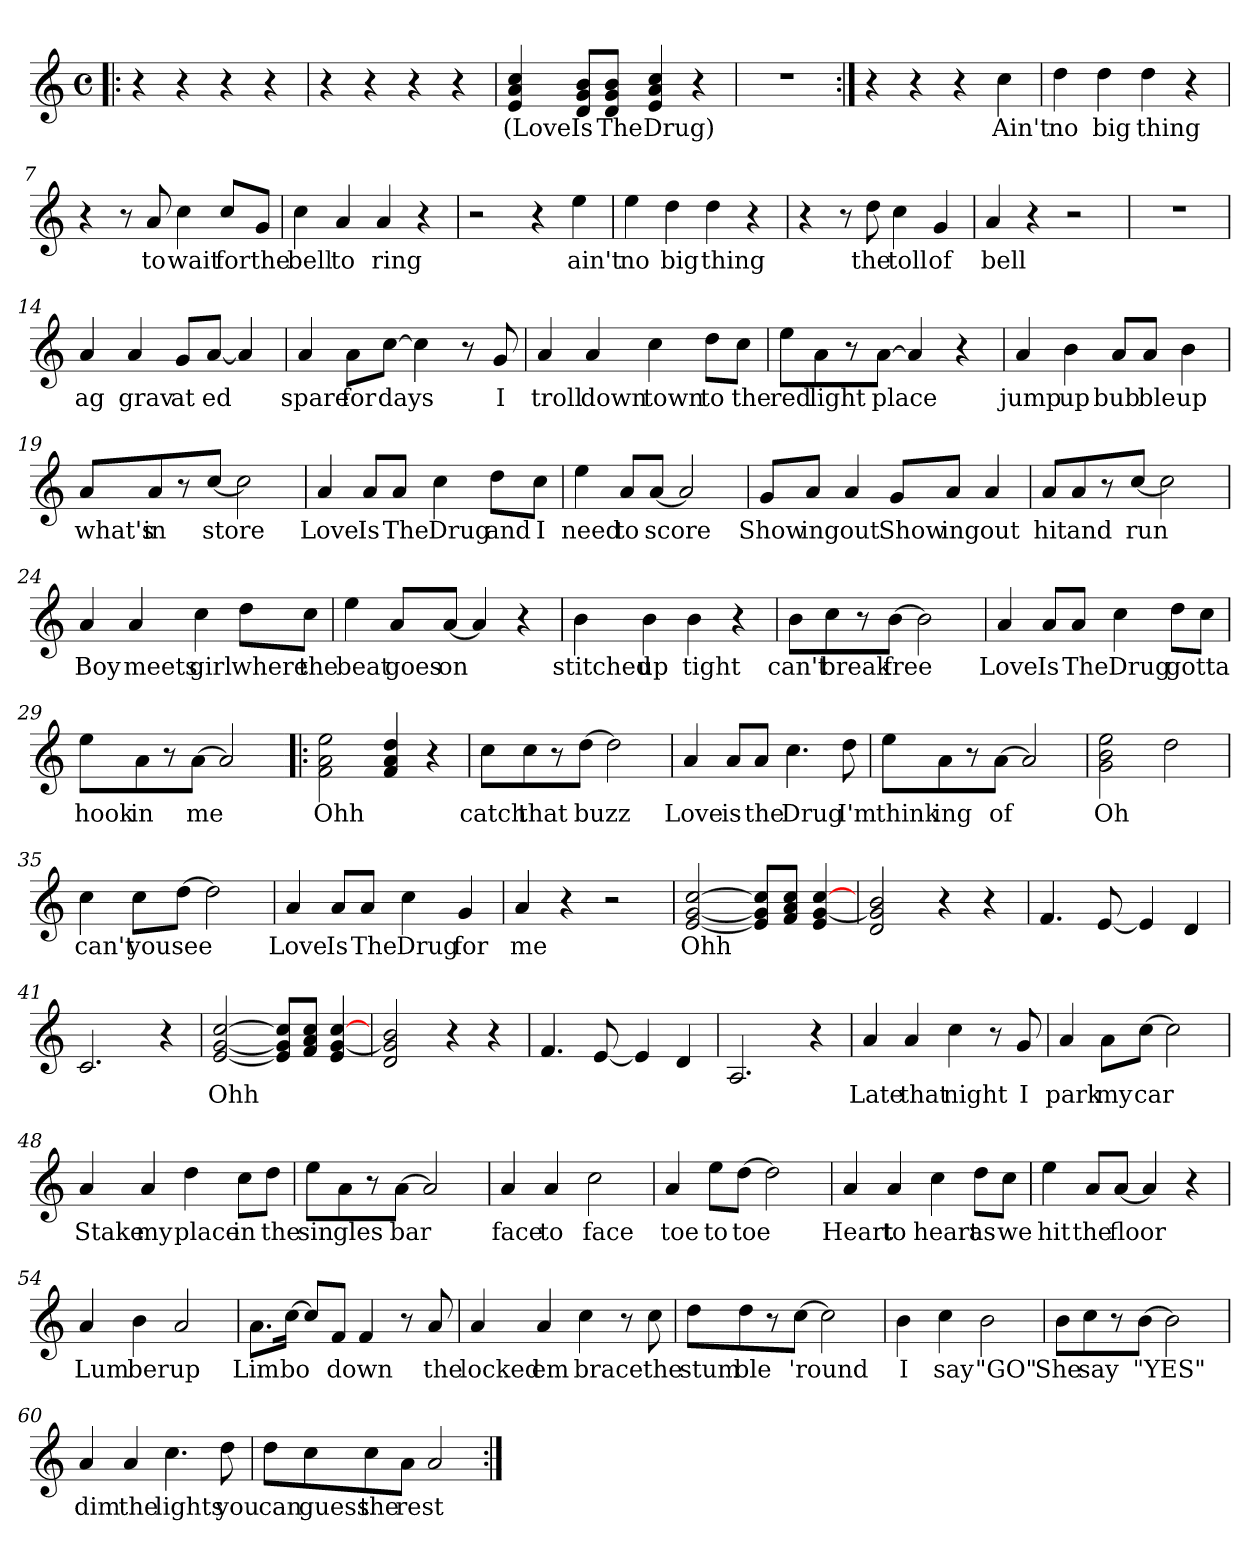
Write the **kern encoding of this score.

**kern	**text
*part1	*part1
*staff1	*staff1
*clefG2	*
*k[]	*
*C:	*
*M4/4	*
*met(c)	*
=1!|:	=1!|:
4r	.
4r	.
4r	.
4r	.
=2	=2
4r	.
4r	.
4r	.
4r	.
=3	=3
4e/ 4a/ 4cc/	(Love
8d/ 8g/ 8b/L	Is
8d/ 8g/ 8b/J	The
4e/ 4a/ 4cc/	Drug)
4r	.
=4	=4
1r	.
!!LO:LB:g=z
=5:|!	=5:|!
4r	.
4r	.
4r	.
4cc\	Ain't
=6	=6
4dd\	no
4dd\	big
4dd\	thing
4r	.
=7	=7
4r	.
8r	.
8a/	to
4cc\	wait
8cc/L	for
8g/J	the
=8	=8
4cc\	bell
4a/	to
4a/	ring
4r	.
=9	=9
2r	.
4r	.
4ee\	ain't
!!LO:LB:g=z
=10	=10
4ee\	no
4dd\	big
4dd\	thing
4r	.
=11	=11
4r	.
8r	.
8dd\	the
4cc\	toll
4g/	of
=12	=12
4a/	bell
4r	.
2r	.
=13	=13
1r	.
=14	=14
4a/	ag
4a/	grav
8g/L	at
[8a/J	ed
4a/]	.
!!LO:LB:g=z
=15	=15
4a/	spare
8a\L	for
[8cc\J	days
4cc\]	.
8r	.
8g/	I
=16	=16
4a/	troll
4a/	down
4cc\	town
8dd\L	to
8cc\J	the
=17	=17
8ee\L	red
8a\	light
8r	.
[8a\J	place
4a/]	.
4r	.
=18	=18
4a/	jump
4b\	up
8a/L	bub
8a/J	ble
4b\	up
!!LO:LB:g=z
=19	=19
8a/L	what's
8a/	in
8r	.
[8cc/J	store
2cc\]	.
=20	=20
4a/	Love
8a/L	Is
8a/J	The
4cc\	Drug
8dd\L	and
8cc\J	I
=21	=21
4ee\	need
8a/L	to
[8a/J	score
2a/]	.
!!LO:LB:g=z
=22	=22
8g/L	Show
8a/J	ing
4a/	out
8g/L	Show
8a/J	ing
4a/	out
=23	=23
8a/L	hit
8a/	and
8r	.
[8cc/J	run
2cc\]	.
=24	=24
4a/	Boy
4a/	meets
4cc\	girl
8dd\L	where
8cc\J	the
=25	=25
4ee\	beat
8a/L	goes
[8a/J	on
4a/]	.
4r	.
!!LO:LB:g=z
=26	=26
4b\	stitched
4b\	up
4b\	tight
4r	.
=27	=27
8b\L	can't
8cc\	break
8r	.
[8b\J	free
2b\]	.
=28	=28
4a/	Love
8a/L	Is
8a/J	The
4cc\	Drug
8dd\L	gotta
8cc\J	.
=29	=29
8ee\L	hook
8a\	in
8r	.
[8a\J	me
2a/]	.
!!LO:PB:g=z
=30!|:	=30!|:
2f\ 2a\ 2ee\	Ohh
4f/ 4a/ 4dd/	.
4r	.
=31	=31
8cc\L	catch
8cc\	that
8r	.
[8dd\J	buzz
2dd\]	.
=32	=32
4a/	Love
8a/L	is
8a/J	the
4.cc\	Drug
8dd\	I'm
=33	=33
8ee\L	think
8a\	ing
8r	.
[8a\J	of
2a/]	.
!!LO:LB:g=z
=34	=34
2g\ 2b\ 2ee\	Oh
2dd\	.
=35	=35
4cc\	can't
8cc\L	you
[8dd\J	see
2dd\]	.
=36	=36
4a/	Love
8a/L	Is
8a/J	The
4cc\	Drug
4g/	for
=37	=37
4a/	me
4r	.
2r	.
!!LO:LB:g=z
=38	=38
[2e/ [2g/ [2cc/	Ohh
8e/] 8g/] 8cc/]L	.
8f/ 8a/ 8cc/J	.
4e/ [4g/ [4cc/	.
=39	=39
2d/ 2g/] 2b/	.
4r	.
4r	.
=40	=40
4.f/	.
[8e/	.
4e/]	.
4d/	.
=41	=41
2.c/	.
4r	.
=42	=42
[2e/ [2g/ [2cc/	Ohh
8e/] 8g/] 8cc/]L	.
8f/ 8a/ 8cc/J	.
4e/ [4g/ [4cc/	.
=43	=43
2d/ 2g/] 2b/	.
4r	.
4r	.
!!LO:LB:g=z
=44	=44
4.f/	.
[8e/	.
4e/]	.
4d/	.
=45	=45
2.A/	.
4r	.
=46	=46
4a/	Late
4a/	that
4cc\	night
8r	.
8g/	I
=47	=47
4a/	park
8a\L	my
[8cc\J	car
2cc\]	.
=48	=48
4a/	Stake
4a/	my
4dd\	place
8cc\L	in
8dd\J	the
!!LO:LB:g=z
=49	=49
8ee\L	sin
8a\	gles
8r	.
[8a\J	bar
2a/]	.
=50	=50
4a/	face
4a/	to
2cc\	face
=51	=51
4a/	toe
8ee\L	to
[8dd\J	toe
2dd\]	.
=52	=52
4a/	Heart
4a/	to
4cc\	heart
8dd\L	as
8cc\J	we
=53	=53
4ee\	hit
8a/L	the
[8a/J	floor
4a/]	.
4r	.
!!LO:LB:g=z
=54	=54
4a/	Lum
4b\	ber
2a/	up
=55	=55
8.a\L	Lim
[16cc\Jk	bo
8cc/L]	.
8f/J	down
4f/	.
8r	.
8a/	the
=56	=56
4a/	locked
4a/	em
4cc\	brace
8r	.
8cc\	the
=57	=57
8dd\L	stum
8dd\	ble
8r	.
[8cc\J	'round
2cc\]	.
!!LO:LB:g=z
=58	=58
4b\	I
4cc\	say
2b\	"GO"
=59	=59
8b\L	She
8cc\	say
8r	.
[8b\J	"YES"
2b\]	.
=60	=60
4a/	dim
4a/	the
4.cc\	lights
8dd\	you
=61	=61
8dd\L	can
8cc\	guess
8cc\	the
8a\J	rest
2a/	.
=:|!	=:|!
*-	*-
